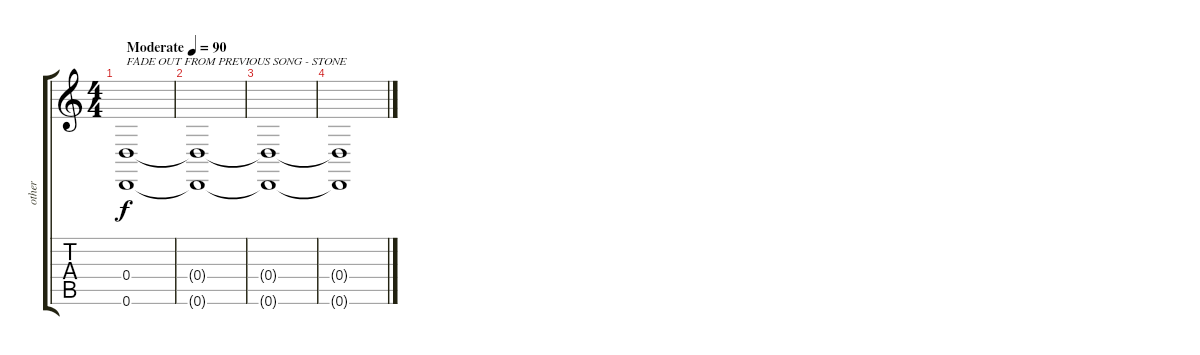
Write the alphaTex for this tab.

\track ("other" "other") {instrument pad2warm}
\staff {score tabs}
\tuning (E4 B3 G3 D3 A2 D2) {hide}
\ts (4 4)
\tempo (90 "Moderate")
\clef g2
\ks c
(0.4 0.6).1{txt "FADE OUT FROM PREVIOUS SONG - STONE" dy f instrument pad2warm} |
(0.4{t} 0.6{t}).1 |
(0.4{t} 0.6{t}).1{volume 0} |
(0.4{t} 0.6{t}).1
